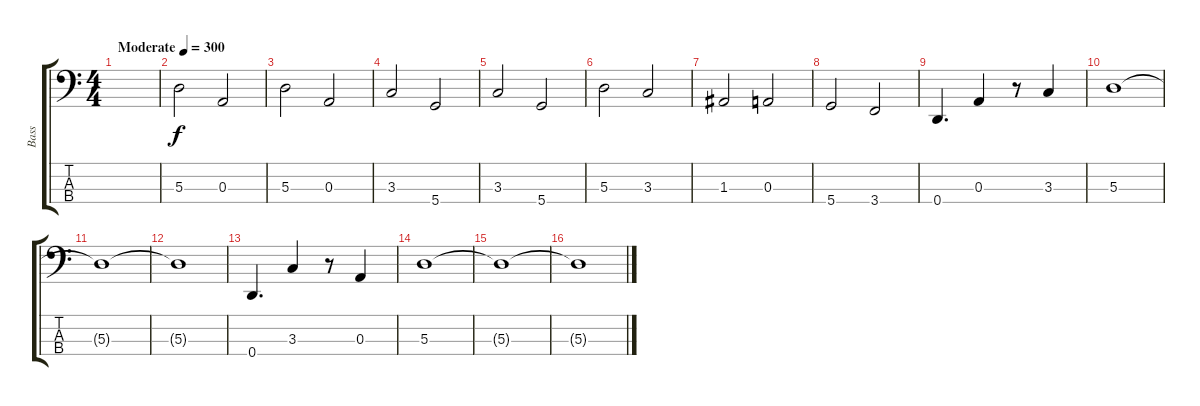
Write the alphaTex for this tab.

\track ("Bass" "Bass") {instrument electricbassfinger}
\staff {score tabs}
\tuning (G2 D2 A1 D1) {hide}
\ts (4 4)
\tempo (300 "Moderate")
\clef f4
\ks c
|
5.3.2 0.3.2 |
5.3.2 0.3.2 |
3.3.2 5.4.2 |
3.3.2 5.4.2 |
5.3.2 3.3.2 |
1.3.2 0.3.2 |
5.4.2 3.4.2 |
0.4.4{d} 0.3.4 r.8 3.3.4 |
5.3.1 |
5.3{t}.1 |
5.3{t}.1 |
0.4.4{d} 3.3.4 r.8 0.3.4 |
5.3.1 |
5.3{t}.1 |
5.3{t}.1
